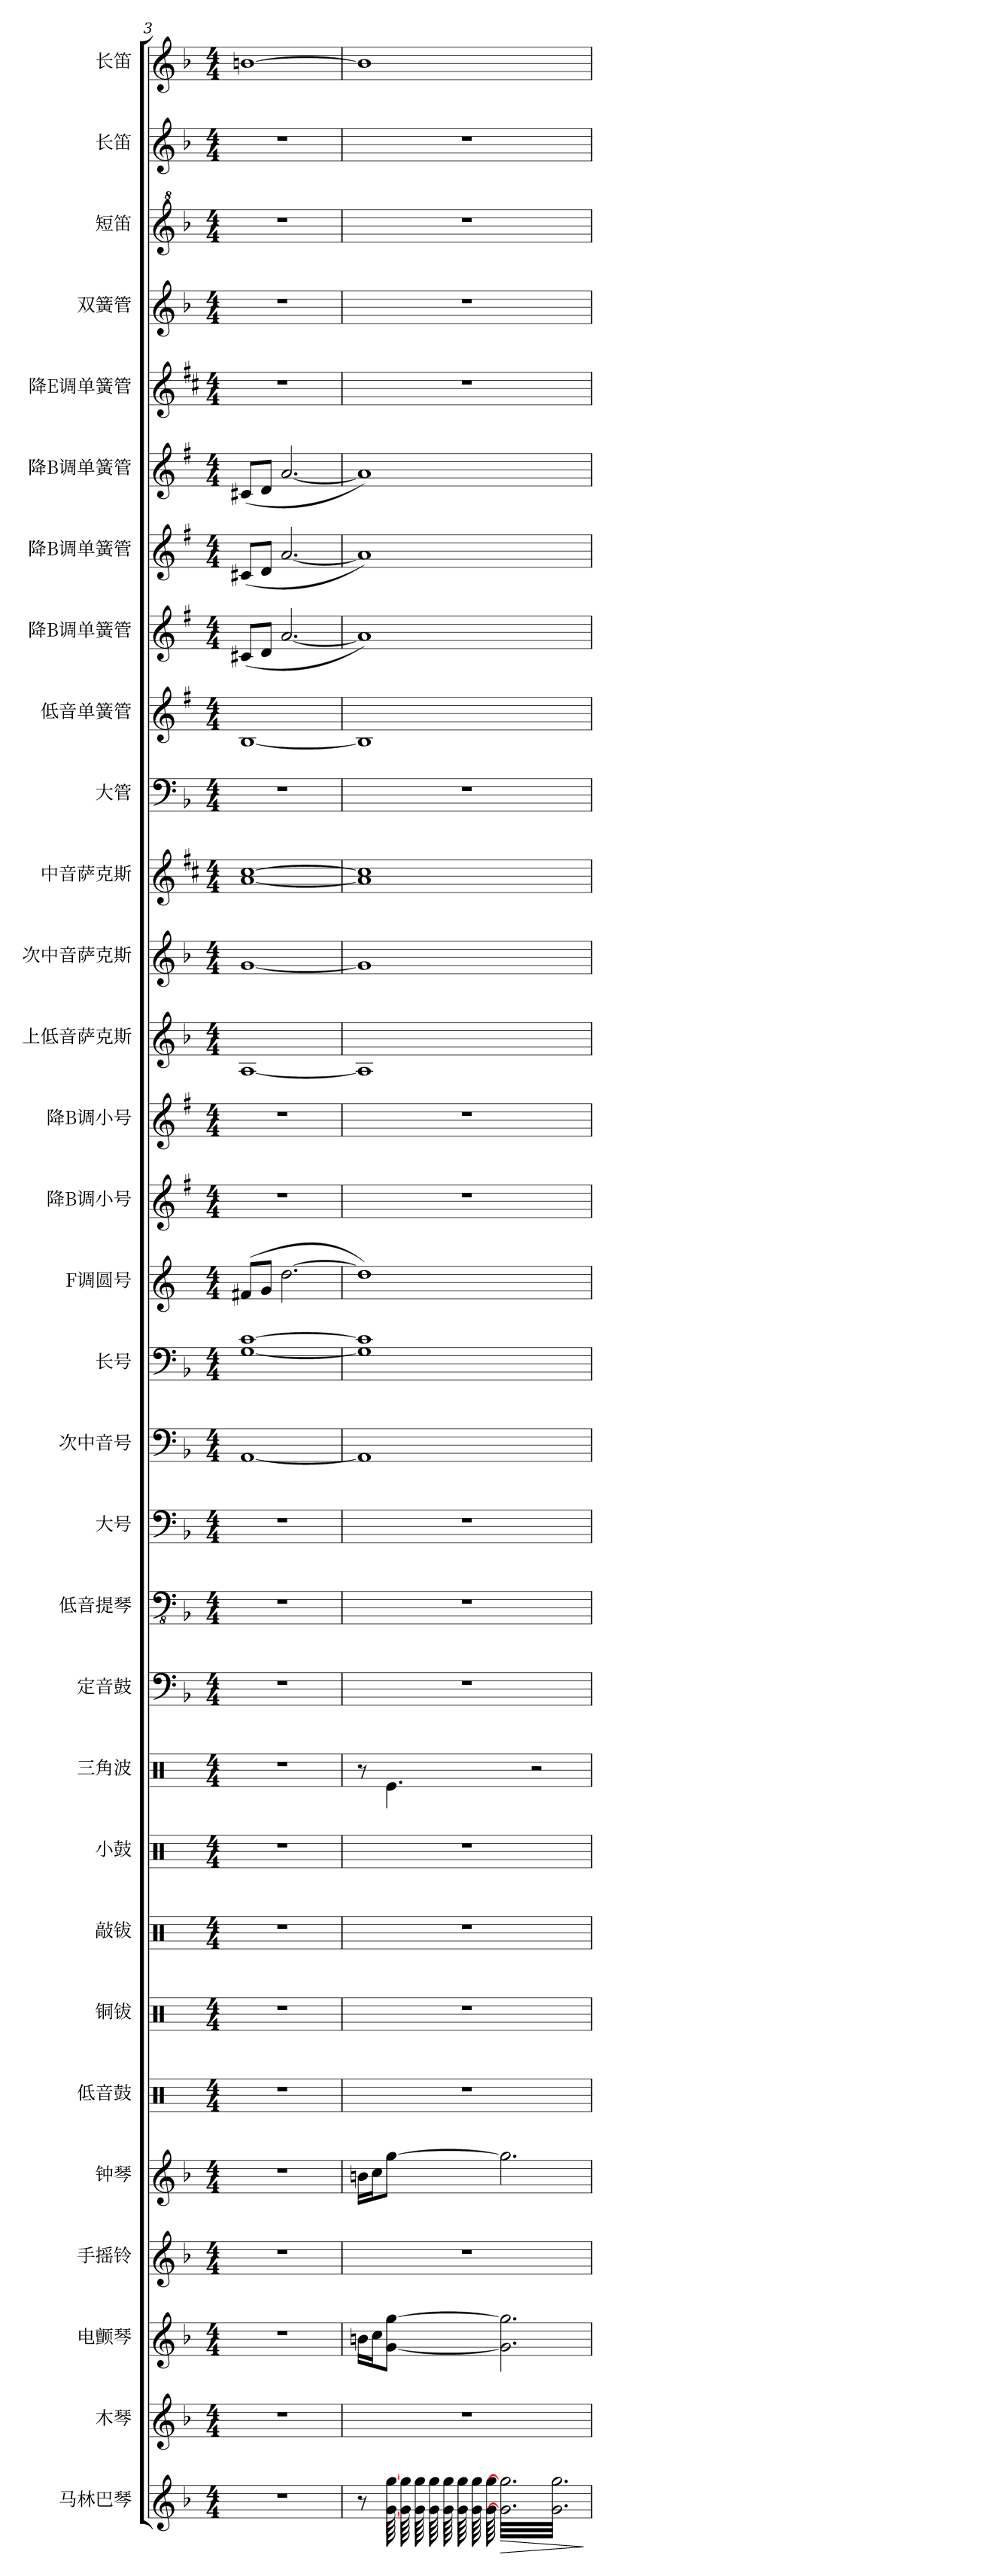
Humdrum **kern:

**kern	**dynam	**kern	**kern	**kern	**kern	**kern	**kern	**kern	**kern	**kern	**kern	**kern	**kern	**kern	**kern	**kern	**kern	**kern	**kern	**kern	**kern	**kern	**kern	**kern	**kern	**kern	**kern	**kern	**kern	**kern	**kern
*part31	*part31	*part30	*part29	*part28	*part27	*part26	*part25	*part24	*part23	*part22	*part21	*part20	*part19	*part18	*part17	*part16	*part15	*part14	*part13	*part12	*part11	*part10	*part9	*part8	*part7	*part6	*part5	*part4	*part3	*part2	*part1
*staff31	*staff31	*staff30	*staff29	*staff28	*staff27	*staff26	*staff25	*staff24	*staff23	*staff22	*staff21	*staff20	*staff19	*staff18	*staff17	*staff16	*staff15	*staff14	*staff13	*staff12	*staff11	*staff10	*staff9	*staff8	*staff7	*staff6	*staff5	*staff4	*staff3	*staff2	*staff1
*I"马林巴琴	*	*I"木琴	*I"电颤琴	*I"手摇铃	*I"钟琴	*I"低音鼓	*I"铜钹	*I"敲钹	*I"小鼓	*I"三角波	*I"定音鼓	*I"低音提琴	*I"大号	*I"次中音号	*I"长号	*I"F调圆号	*I"降B调小号	*I"降B调小号	*I"上低音萨克斯	*I"次中音萨克斯	*I"中音萨克斯	*I"大管	*I"低音单簧管	*I"降B调单簧管	*I"降B调单簧管	*I"降B调单簧管	*I"降E调单簧管	*I"双簧管	*I"短笛	*I"长笛	*I"长笛
*clefG2	*	*clefG2	*clefG2	*clefG2	*clefG2	*clefX	*clefX	*clefX	*clefX	*clefX	*clefF4	*clefFv4	*clefF4	*clefF4	*clefF4	*clefG2	*clefG2	*clefG2	*clefG2	*clefG2	*clefG2	*clefF4	*clefG2	*clefG2	*clefG2	*clefG2	*clefG2	*clefG2	*clefG^2	*clefG2	*clefG2
*	*	*ITrd-7c-12	*	*	*ITrd-14c-24	*	*	*	*	*	*	*ITrd7c12	*	*	*	*ITrd4c7	*ITrd1c2	*ITrd1c2	*ITrd12c21	*ITrd8c14	*ITrd5c9	*	*ITrd1c2	*ITrd1c2	*ITrd1c2	*ITrd1c2	*ITrd1c2	*	*ITrd-7c-12	*	*
*k[b-]	*	*k[b-]	*k[b-]	*k[b-]	*k[b-]	*k[]	*k[]	*k[]	*k[]	*k[]	*k[b-]	*k[b-]	*k[b-]	*k[b-]	*k[b-]	*k[b-]	*k[b-]	*k[b-]	*k[b-]	*k[b-]	*k[b-]	*k[b-]	*k[b-]	*k[b-]	*k[b-]	*k[b-]	*k[]	*k[b-]	*k[b-]	*k[b-]	*k[b-]
*M4/4	*	*M4/4	*M4/4	*M4/4	*M4/4	*M4/4	*M4/4	*M4/4	*M4/4	*M4/4	*M4/4	*M4/4	*M4/4	*M4/4	*M4/4	*M4/4	*M4/4	*M4/4	*M4/4	*M4/4	*M4/4	*M4/4	*M4/4	*M4/4	*M4/4	*M4/4	*M4/4	*M4/4	*M4/4	*M4/4	*M4/4
=3	=3	=3	=3	=3	=3	=3	=3	=3	=3	=3	=3	=3	=3	=3	=3	=3	=3	=3	=3	=3	=3	=3	=3	=3	=3	=3	=3	=3	=3	=3	=3
1r	.	1r	1r	1r	1r	1r	1r	1r	1r	1r	1r	1r	1r	[1AA	[1G [1c	(8Bn/L	1r	1r	[1AA	[1G	[1c [1e	1r	[1A	(8Bn/L	(8Bn/L	(8Bn/L	1r	1r	1r	1r	[1bn
.	.	.	.	.	.	.	.	.	.	.	.	.	.	.	.	8c/J	.	.	.	.	.	.	.	8c/J	8c/J	8c/J	.	.	.	.	.
.	.	.	.	.	.	.	.	.	.	.	.	.	.	.	.	[2.g\	.	.	.	.	.	.	.	[2.g/	[2.g/	[2.g/	.	.	.	.	.
=4	=4	=4	=4	=4	=4	=4	=4	=4	=4	=4	=4	=4	=4	=4	=4	=4	=4	=4	=4	=4	=4	=4	=4	=4	=4	=4	=4	=4	=4	=4	=4
8r	.	1r	16bn\LL	1r	16bbbn\LL	1r	1r	1r	1r	8r	1r	1r	1r	1AA]	1G] 1c]	1g])	1r	1r	1AA]	1G]	1c] 1e]	1r	1A]	1g])	1g])	1g])	1r	1r	1r	1r	1b]
.	.	.	16cc\J	.	16cccc\J	.	.	.	.	.	.	.	.	.	.	.	.	.	.	.	.	.	.	.	.	.	.	.	.	.	.
*tremolo	*	*	*	*	*	*	*	*	*	*	*	*	*	*	*	*	*	*	*	*	*	*	*	*	*	*	*	*	*	*	*
[64g\ [64gg\	.	.	[8g\ [8gg\J	.	[8gggg\J	.	.	.	.	4.Re\	.	.	.	.	.	.	.	.	.	.	.	.	.	.	.	.	.	.	.	.	.
64g\ 64gg\	.	.	.	.	.	.	.	.	.	.	.	.	.	.	.	.	.	.	.	.	.	.	.	.	.	.	.	.	.	.	.
64g\ 64gg\	.	.	.	.	.	.	.	.	.	.	.	.	.	.	.	.	.	.	.	.	.	.	.	.	.	.	.	.	.	.	.
64g\ 64gg\	.	.	.	.	.	.	.	.	.	.	.	.	.	.	.	.	.	.	.	.	.	.	.	.	.	.	.	.	.	.	.
64g\ 64gg\	.	.	.	.	.	.	.	.	.	.	.	.	.	.	.	.	.	.	.	.	.	.	.	.	.	.	.	.	.	.	.
64g\ 64gg\	.	.	.	.	.	.	.	.	.	.	.	.	.	.	.	.	.	.	.	.	.	.	.	.	.	.	.	.	.	.	.
64g\ 64gg\	.	.	.	.	.	.	.	.	.	.	.	.	.	.	.	.	.	.	.	.	.	.	.	.	.	.	.	.	.	.	.
64g\ 64gg\	.	.	.	.	.	.	.	.	.	.	.	.	.	.	.	.	.	.	.	.	.	.	.	.	.	.	.	.	.	.	.
!	!LO:HP:b	!	!	!	!	!	!	!	!	!	!	!	!	!	!	!	!	!	!	!	!	!	!	!	!	!	!	!	!	!	!
32g\] 32gg\]LLL	>	.	2.g\] 2.gg\]	.	2.gggg\]	.	.	.	.	.	.	.	.	.	.	.	.	.	.	.	.	.	.	.	.	.	.	.	.	.	.
32g\ 32gg\	.	.	.	.	.	.	.	.	.	.	.	.	.	.	.	.	.	.	.	.	.	.	.	.	.	.	.	.	.	.	.
32g\ 32gg\	.	.	.	.	.	.	.	.	.	.	.	.	.	.	.	.	.	.	.	.	.	.	.	.	.	.	.	.	.	.	.
32g\ 32gg\	.	.	.	.	.	.	.	.	.	.	.	.	.	.	.	.	.	.	.	.	.	.	.	.	.	.	.	.	.	.	.
32g\ 32gg\	.	.	.	.	.	.	.	.	.	.	.	.	.	.	.	.	.	.	.	.	.	.	.	.	.	.	.	.	.	.	.
32g\ 32gg\	.	.	.	.	.	.	.	.	.	.	.	.	.	.	.	.	.	.	.	.	.	.	.	.	.	.	.	.	.	.	.
32g\ 32gg\	.	.	.	.	.	.	.	.	.	.	.	.	.	.	.	.	.	.	.	.	.	.	.	.	.	.	.	.	.	.	.
32g\ 32gg\	.	.	.	.	.	.	.	.	.	.	.	.	.	.	.	.	.	.	.	.	.	.	.	.	.	.	.	.	.	.	.
32g\ 32gg\	.	.	.	.	.	.	.	.	.	2r	.	.	.	.	.	.	.	.	.	.	.	.	.	.	.	.	.	.	.	.	.
32g\ 32gg\	.	.	.	.	.	.	.	.	.	.	.	.	.	.	.	.	.	.	.	.	.	.	.	.	.	.	.	.	.	.	.
32g\ 32gg\	.	.	.	.	.	.	.	.	.	.	.	.	.	.	.	.	.	.	.	.	.	.	.	.	.	.	.	.	.	.	.
32g\ 32gg\	.	.	.	.	.	.	.	.	.	.	.	.	.	.	.	.	.	.	.	.	.	.	.	.	.	.	.	.	.	.	.
32g\ 32gg\	.	.	.	.	.	.	.	.	.	.	.	.	.	.	.	.	.	.	.	.	.	.	.	.	.	.	.	.	.	.	.
32g\ 32gg\	.	.	.	.	.	.	.	.	.	.	.	.	.	.	.	.	.	.	.	.	.	.	.	.	.	.	.	.	.	.	.
32g\ 32gg\	.	.	.	.	.	.	.	.	.	.	.	.	.	.	.	.	.	.	.	.	.	.	.	.	.	.	.	.	.	.	.
32g\ 32gg\	.	.	.	.	.	.	.	.	.	.	.	.	.	.	.	.	.	.	.	.	.	.	.	.	.	.	.	.	.	.	.
32g\ 32gg\	.	.	.	.	.	.	.	.	.	.	.	.	.	.	.	.	.	.	.	.	.	.	.	.	.	.	.	.	.	.	.
32g\ 32gg\	.	.	.	.	.	.	.	.	.	.	.	.	.	.	.	.	.	.	.	.	.	.	.	.	.	.	.	.	.	.	.
32g\ 32gg\	.	.	.	.	.	.	.	.	.	.	.	.	.	.	.	.	.	.	.	.	.	.	.	.	.	.	.	.	.	.	.
32g\ 32gg\	.	.	.	.	.	.	.	.	.	.	.	.	.	.	.	.	.	.	.	.	.	.	.	.	.	.	.	.	.	.	.
32g\ 32gg\	.	.	.	.	.	.	.	.	.	.	.	.	.	.	.	.	.	.	.	.	.	.	.	.	.	.	.	.	.	.	.
32g\ 32gg\	.	.	.	.	.	.	.	.	.	.	.	.	.	.	.	.	.	.	.	.	.	.	.	.	.	.	.	.	.	.	.
32g\ 32gg\	.	.	.	.	.	.	.	.	.	.	.	.	.	.	.	.	.	.	.	.	.	.	.	.	.	.	.	.	.	.	.
32g\ 32gg\JJJ	.	.	.	.	.	.	.	.	.	.	.	.	.	.	.	.	.	.	.	.	.	.	.	.	.	.	.	.	.	.	.
*Xtremolo	*	*	*	*	*	*	*	*	*	*	*	*	*	*	*	*	*	*	*	*	*	*	*	*	*	*	*	*	*	*	*
.	]	.	.	.	.	.	.	.	.	.	.	.	.	.	.	.	.	.	.	.	.	.	.	.	.	.	.	.	.	.	.
=	=	=	=	=	=	=	=	=	=	=	=	=	=	=	=	=	=	=	=	=	=	=	=	=	=	=	=	=	=	=	=
*-	*-	*-	*-	*-	*-	*-	*-	*-	*-	*-	*-	*-	*-	*-	*-	*-	*-	*-	*-	*-	*-	*-	*-	*-	*-	*-	*-	*-	*-	*-	*-
